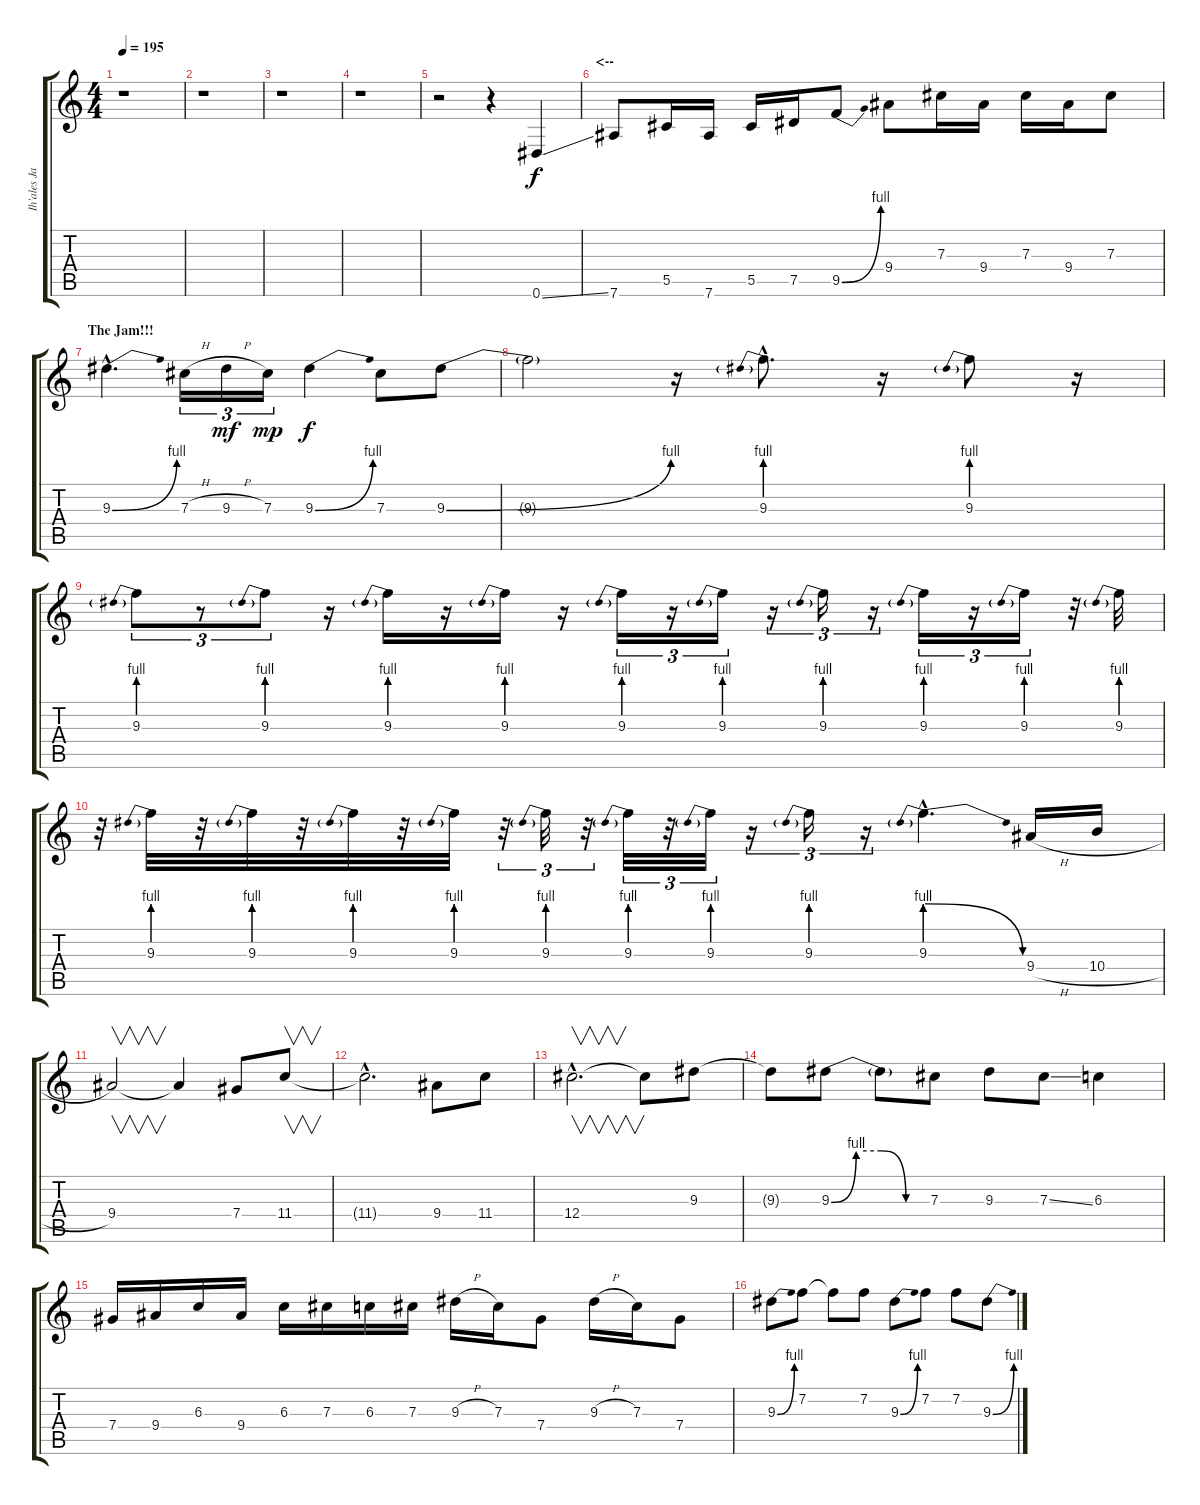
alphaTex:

\track ("Ih'ales Jammin'" "Ih'ales Ja") {instrument distortionguitar}
\staff {score tabs}
\tuning (Eb4 Bb3 Gb3 Db3 Ab2 Eb2) {hide}
\ts (4 4)
\tempo 195
\clef g2
\ks c
r.1{dy fff} |
r.1 |
r.1 |
r.1 |
r.2 r.4 0.6{ss}.4{dy f} |
\section ("" "<--")
7.6.8 5.5.16 7.6.16 5.5.16 7.5.16 9.5{be (bend 0 0 60 4)}.8 9.4.8 7.3.16 9.4.16 7.3.16 9.4.16 7.3.8 |
\section ("" "The Jam!!!")
9.3{be (bend 0 0 60 4) hac}.4{d} 7.3{h}.16{tu (3 2)} 9.3{h}.16{tu (3 2) dy mf} 7.3.16{tu (3 2) dy mp} 9.3{be (bend 0 0 60 4)}.4{dy f} 7.3.8 9.3{be (bend 0 0 60 4)}.8 |
9.3{t}.2 r.16 9.3{be (prebend 0 4 60 4) hac}.8{d} r.16 9.3{be (prebend 0 4 60 4)}.8 r.16 |
9.3{be (prebend 0 4 60 4)}.8{tu (3 2)} r.8{tu (3 2)} 9.3{be (prebend 0 4 60 4)}.8{tu (3 2)} r.16 9.3{be (prebend 0 4 60 4)}.16 r.16 9.3{be (prebend 0 4 60 4)}.16 r.16 9.3{be (prebend 0 4 60 4)}.16{tu (3 2)} r.16{tu (3 2)} 9.3{be (prebend 0 4 60 4)}.16{tu (3 2)} r.16{tu (3 2)} 9.3{be (prebend 0 4 60 4)}.16{tu (3 2)} r.16{tu (3 2)} 9.3{be (prebend 0 4 60 4)}.16{tu (3 2)} r.16{tu (3 2)} 9.3{be (prebend 0 4 60 4)}.16{tu (3 2)} r.32 9.3{be (prebend 0 4 60 4)}.32 |
r.32 9.3{be (prebend 0 4 60 4)}.32 r.32 9.3{be (prebend 0 4 60 4)}.32 r.32 9.3{be (prebend 0 4 60 4)}.32 r.32 9.3{be (prebend 0 4 60 4)}.32 r.32{tu (3 2)} 9.3{be (prebend 0 4 60 4)}.32{tu (3 2)} r.32{tu (3 2)} 9.3{be (prebend 0 4 60 4)}.32{tu (3 2)} r.32{tu (3 2)} 9.3{be (prebend 0 4 60 4)}.32{tu (3 2)} r.16{tu (3 2)} 9.3{be (prebend 0 4 60 4)}.16{tu (3 2)} r.16{tu (3 2)} 9.3{be (prebendrelease 0 4 60 0) hac}.4{d} 9.4{h}.16 10.4{h}.16 |
9.4.2{v} 9.4{t}.4 7.4.8 11.4.8{v} |
11.4{hac t}.2{d} 9.4.8 11.4.8 |
12.4{hac}.2{v d} 12.4{t}.8 9.3.8 |
9.3{t}.8 9.3{be (custom 0 0 15 4 30 4 45 0 60 0)}.8 9.3{t}.8 7.3.8 9.3.8 7.3{ss}.8 6.3.4 |
7.4.16 9.4.16 6.3.16 9.4.16 6.3.16 7.3.16 6.3.16 7.3.16 9.3{h}.16 7.3.16 7.4.8 9.3{h}.16 7.3.16 7.4.8 |
9.3{be (bend 0 0 60 4)}.8 7.2.8 7.2{t}.8 7.2.8 9.3{be (bend 0 0 60 4)}.8 7.2.8 7.2.8 9.3{be (bend 0 0 60 4)}.8
